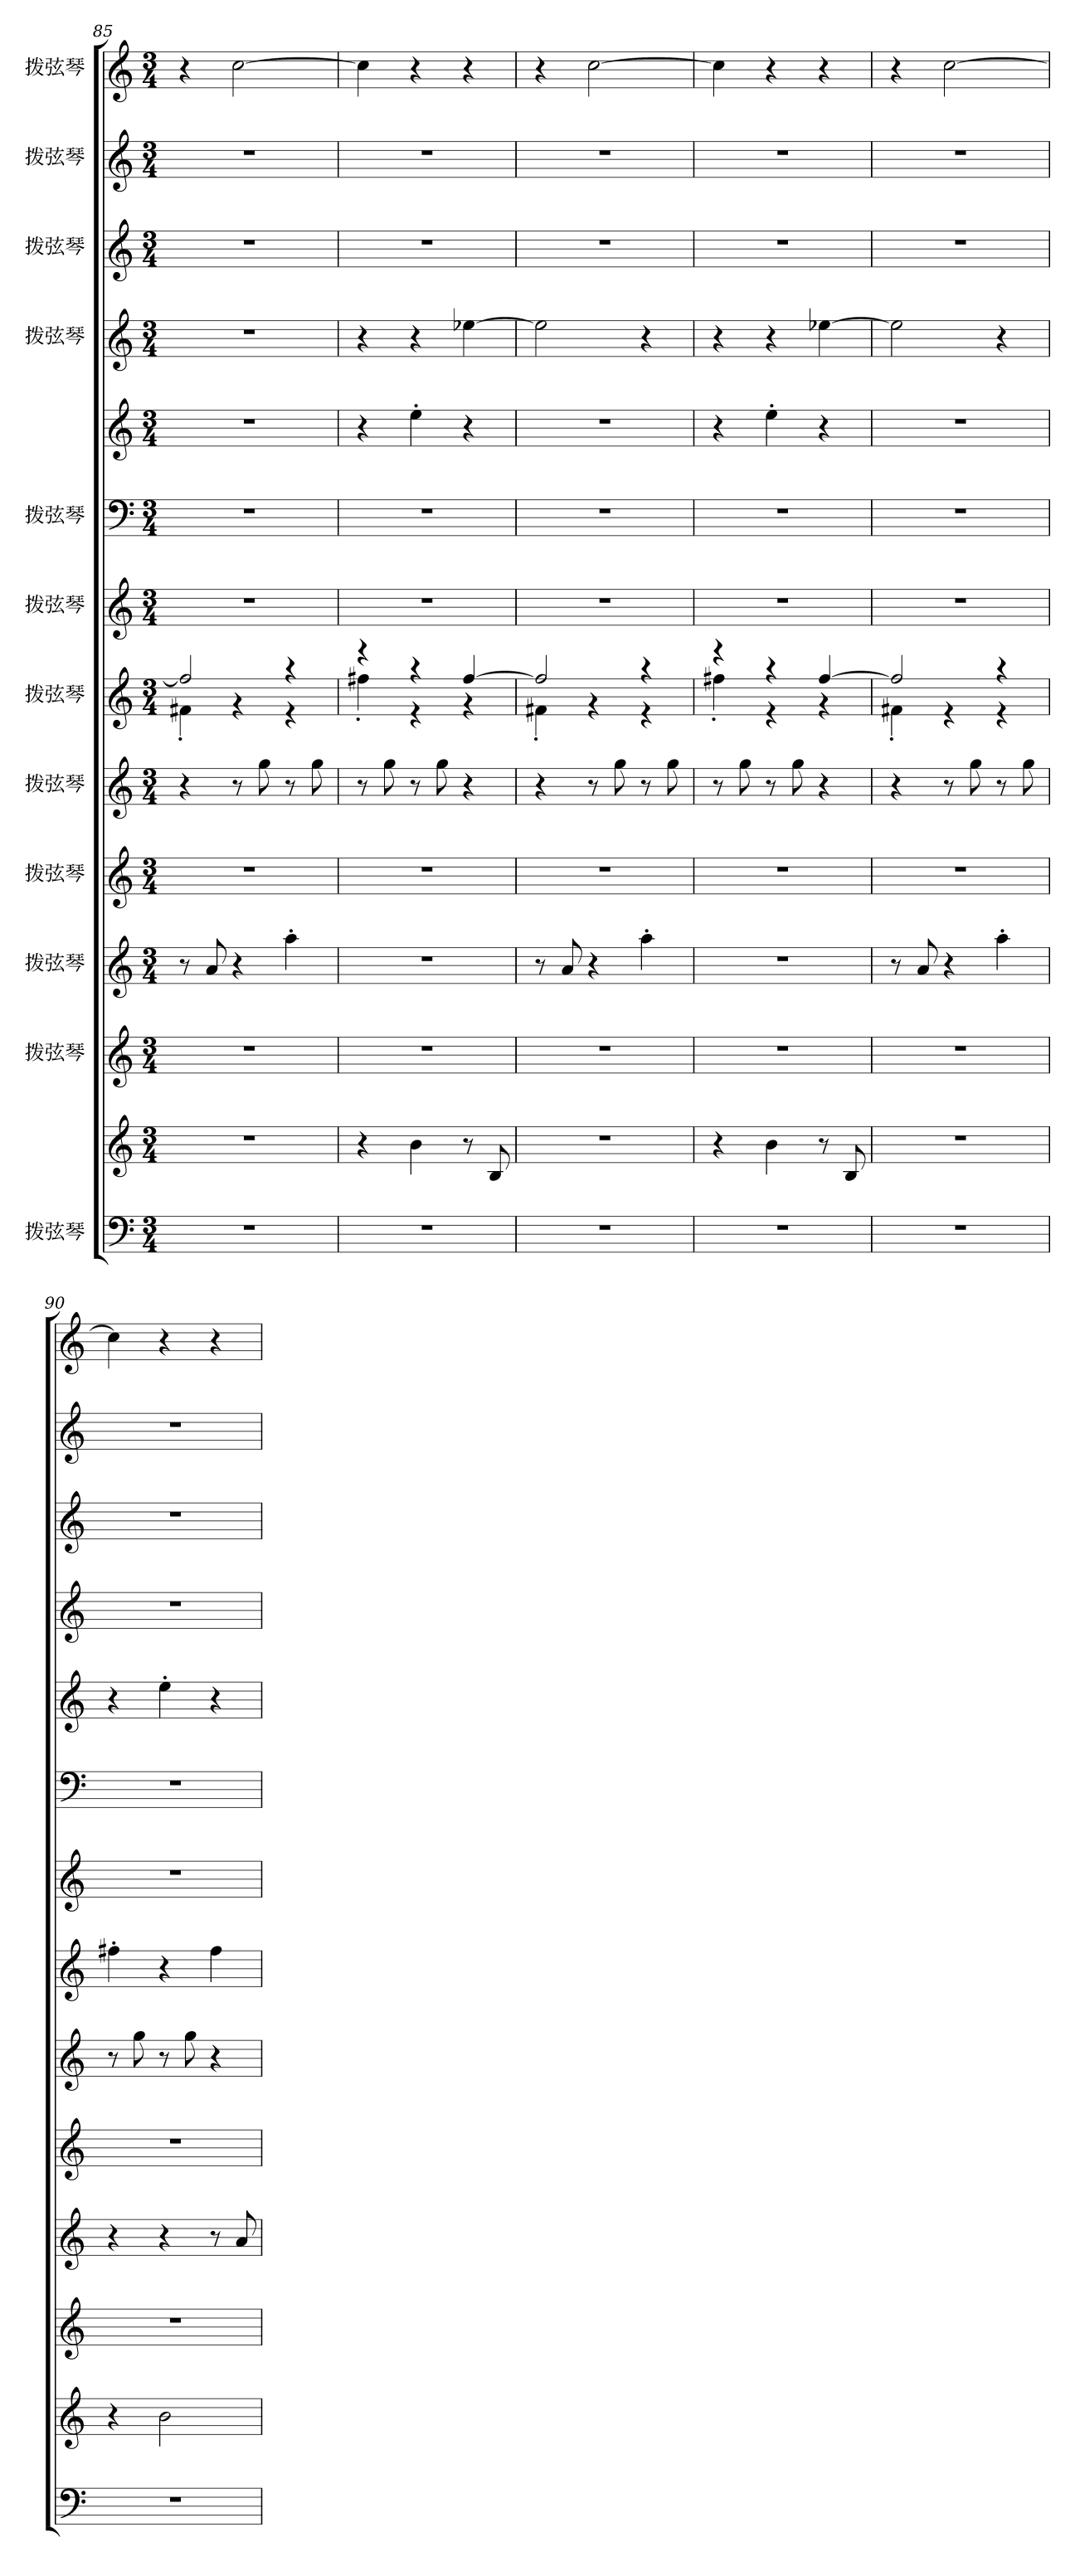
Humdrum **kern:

**kern	**kern	**kern	**kern	**kern	**kern	**kern	**kern	**kern	**kern	**kern	**kern	**kern	**kern
*part12	*part12	*part11	*part10	*part9	*part8	*part7	*part6	*part5	*part5	*part4	*part3	*part2	*part1
*staff14	*staff13	*staff12	*staff11	*staff10	*staff9	*staff8	*staff7	*staff6	*staff5	*staff4	*staff3	*staff2	*staff1
*I"拨弦琴	*	*I"拨弦琴	*I"拨弦琴	*I"拨弦琴	*I"拨弦琴	*I"拨弦琴	*I"拨弦琴	*I"拨弦琴	*	*I"拨弦琴	*I"拨弦琴	*I"拨弦琴	*I"拨弦琴
*clefF4	*clefG2	*clefG2	*clefG2	*clefG2	*clefG2	*clefG2	*clefG2	*clefF4	*clefG2	*clefG2	*clefG2	*clefG2	*clefG2
*k[]	*k[]	*k[]	*k[]	*k[]	*k[]	*k[]	*k[]	*k[]	*k[]	*k[]	*k[]	*k[]	*k[]
*M3/4	*M3/4	*M3/4	*M3/4	*M3/4	*M3/4	*M3/4	*M3/4	*M3/4	*M3/4	*M3/4	*M3/4	*M3/4	*M3/4
=85	=85	=85	=85	=85	=85	=85	=85	=85	=85	=85	=85	=85	=85
*	*	*	*	*	*	*^	*	*	*	*	*	*	*
2.r	2.r	2.r	8r	2.r	4r	2ff#/]	4f#X'\	2.r	2.r	2.r	2.r	2.r	2.r	4r
.	.	.	8a/	.	.	.	.	.	.	.	.	.	.	.
.	.	.	4r	.	8r	.	4r	.	.	.	.	.	.	[2cc\
.	.	.	.	.	8gg\	.	.	.	.	.	.	.	.	.
.	.	.	4aa'\	.	8r	4r	4r	.	.	.	.	.	.	.
.	.	.	.	.	8gg\	.	.	.	.	.	.	.	.	.
=86	=86	=86	=86	=86	=86	=86	=86	=86	=86	=86	=86	=86	=86	=86
2.r	4r	2.r	2.r	2.r	8r	4r	4ff#X'\	2.r	2.r	4r	4r	2.r	2.r	4cc\]
.	.	.	.	.	8gg\	.	.	.	.	.	.	.	.	.
.	4b\	.	.	.	8r	4r	4r	.	.	4ee'\	4r	.	.	4r
.	.	.	.	.	8gg\	.	.	.	.	.	.	.	.	.
.	8r	.	.	.	4r	[4ff#/	4r	.	.	4r	[4ee-X\	.	.	4r
.	8B/	.	.	.	.	.	.	.	.	.	.	.	.	.
!!LO:PB:g=z
=87	=87	=87	=87	=87	=87	=87	=87	=87	=87	=87	=87	=87	=87	=87
2.r	2.r	2.r	8r	2.r	4r	2ff#/]	4f#X'\	2.r	2.r	2.r	2ee-\]	2.r	2.r	4r
.	.	.	8a/	.	.	.	.	.	.	.	.	.	.	.
.	.	.	4r	.	8r	.	4r	.	.	.	.	.	.	[2cc\
.	.	.	.	.	8gg\	.	.	.	.	.	.	.	.	.
.	.	.	4aa'\	.	8r	4r	4r	.	.	.	4r	.	.	.
.	.	.	.	.	8gg\	.	.	.	.	.	.	.	.	.
=88	=88	=88	=88	=88	=88	=88	=88	=88	=88	=88	=88	=88	=88	=88
2.r	4r	2.r	2.r	2.r	8r	4r	4ff#X'\	2.r	2.r	4r	4r	2.r	2.r	4cc\]
.	.	.	.	.	8gg\	.	.	.	.	.	.	.	.	.
.	4b\	.	.	.	8r	4r	4r	.	.	4ee'\	4r	.	.	4r
.	.	.	.	.	8gg\	.	.	.	.	.	.	.	.	.
.	8r	.	.	.	4r	[4ff#/	4r	.	.	4r	[4ee-X\	.	.	4r
.	8B/	.	.	.	.	.	.	.	.	.	.	.	.	.
=89	=89	=89	=89	=89	=89	=89	=89	=89	=89	=89	=89	=89	=89	=89
2.r	2.r	2.r	8r	2.r	4r	2ff#/]	4f#X'\	2.r	2.r	2.r	2ee-\]	2.r	2.r	4r
.	.	.	8a/	.	.	.	.	.	.	.	.	.	.	.
.	.	.	4r	.	8r	.	4r	.	.	.	.	.	.	[2cc\
.	.	.	.	.	8gg\	.	.	.	.	.	.	.	.	.
.	.	.	4aa'\	.	8r	4r	4r	.	.	.	4r	.	.	.
.	.	.	.	.	8gg\	.	.	.	.	.	.	.	.	.
*	*	*	*	*	*	*v	*v	*	*	*	*	*	*	*
=90	=90	=90	=90	=90	=90	=90	=90	=90	=90	=90	=90	=90	=90
2.r	4r	2.r	4r	2.r	8r	4ff#X'\	2.r	2.r	4r	2.r	2.r	2.r	4cc\]
.	.	.	.	.	8gg\	.	.	.	.	.	.	.	.
.	2b\	.	4r	.	8r	4r	.	.	4ee'\	.	.	.	4r
.	.	.	.	.	8gg\	.	.	.	.	.	.	.	.
.	.	.	8r	.	4r	4ff#\	.	.	4r	.	.	.	4r
.	.	.	8a/	.	.	.	.	.	.	.	.	.	.
=	=	=	=	=	=	=	=	=	=	=	=	=	=
*-	*-	*-	*-	*-	*-	*-	*-	*-	*-	*-	*-	*-	*-
